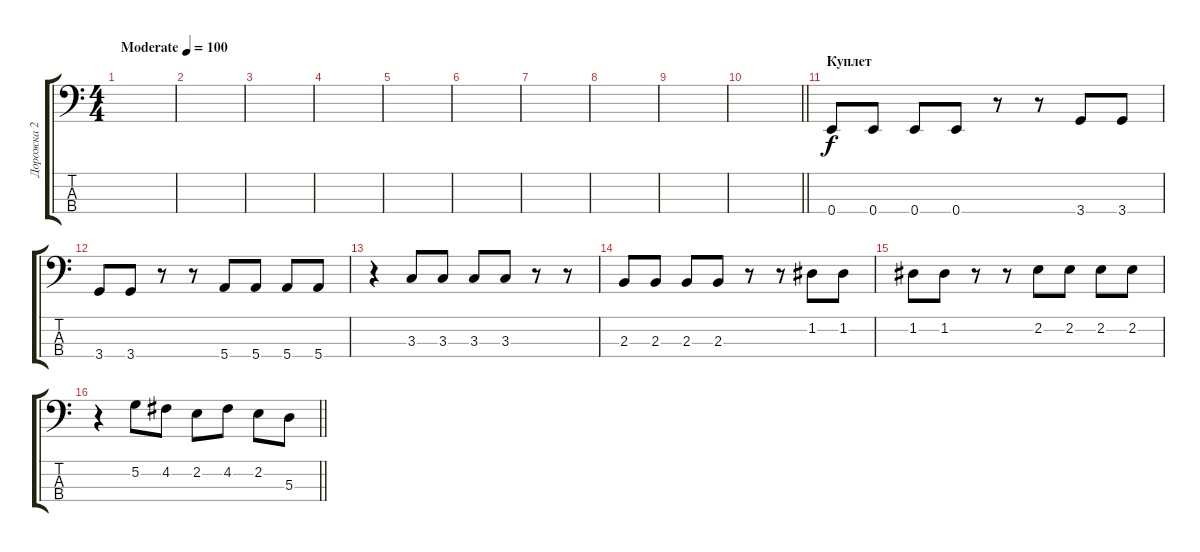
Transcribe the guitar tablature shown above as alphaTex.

\track ("Дорожка 2" "Дорожка 2") {instrument electricbassfinger}
\staff {score tabs}
\tuning (G2 D2 A1 E1) {hide}
\ts (4 4)
\tempo (100 "Moderate")
\clef f4
\ks c
|
|
|
|
|
|
|
|
|
\barLineRight lightlight
|
\section ("" "Куплет")
0.4.8 0.4.8 0.4.8 0.4.8 r.8 r.8 3.4.8 3.4.8 |
3.4.8 3.4.8 r.8 r.8 5.4.8 5.4.8 5.4.8 5.4.8 |
r.4 3.3.8 3.3.8 3.3.8 3.3.8 r.8 r.8 |
2.3.8 2.3.8 2.3.8 2.3.8 r.8 r.8 1.2.8 1.2.8 |
1.2.8 1.2.8 r.8 r.8 2.2.8 2.2.8 2.2.8 2.2.8 |
\barLineRight lightlight
r.4 5.2.8 4.2.8 2.2.8 4.2.8 2.2.8 5.3.8
